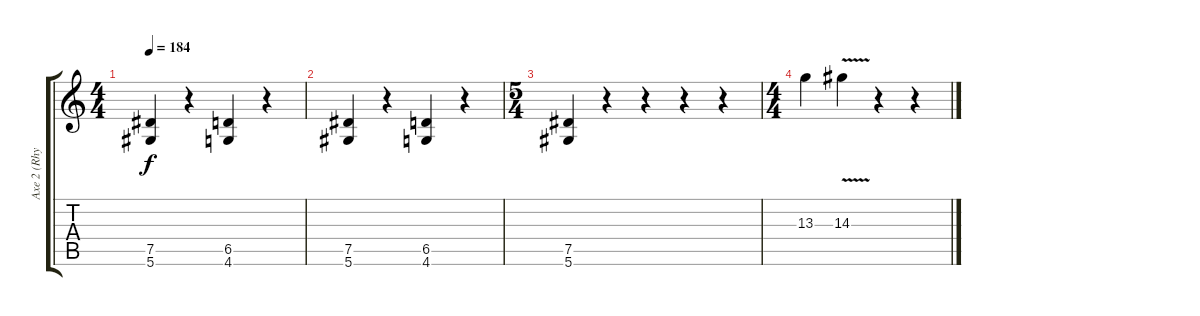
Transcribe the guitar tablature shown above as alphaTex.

\track ("Axe 2 (Rhythm+Lead)" "Axe 2 (Rhy") {instrument distortionguitar}
\staff {score tabs}
\tuning (Eb4 Bb3 Gb3 Db3 Ab2 Eb2) {hide}
\ts (4 4)
\tempo 184
\clef g2
\ks c
(7.5 5.6).4{dy f} r.4 (6.5 4.6).4 r.4 |
(7.5 5.6).4 r.4 (6.5 4.6).4 r.4 |
\ts (5 4)
(7.5 5.6).4 r.4 r.4 r.4 r.4 |
\ts (4 4)
13.3.4 14.3{v}.4 r.4 r.4
